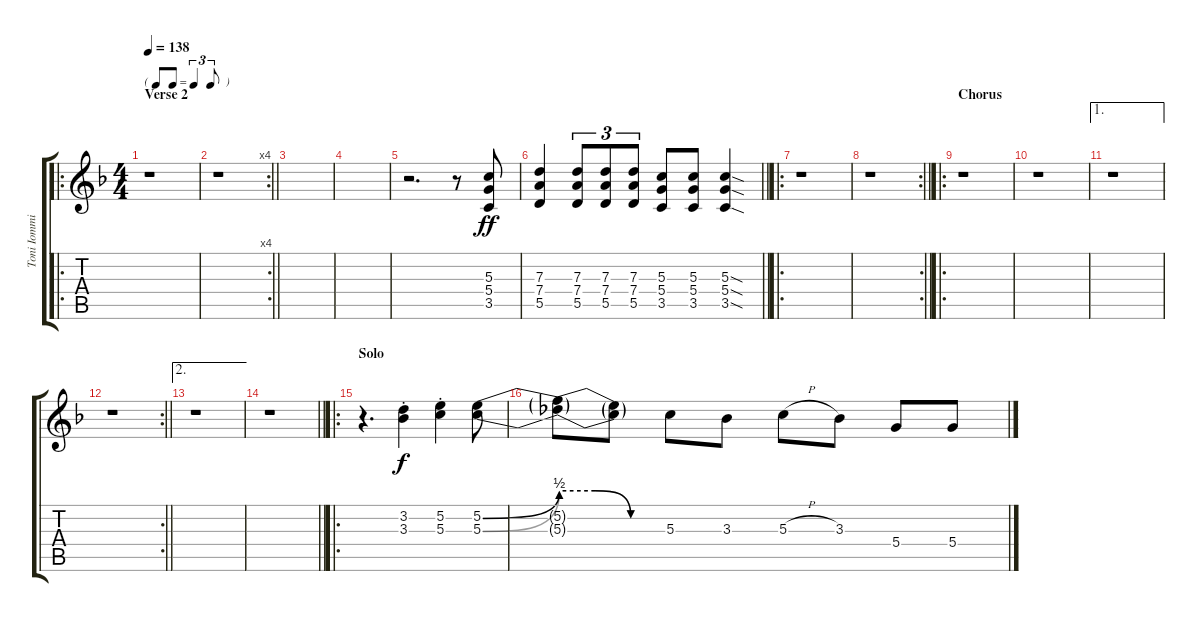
\track ("Toni Iommi (Lead)" "Toni Iommi") {instrument distortionguitar}
\staff {score tabs}
\tuning (E4 B3 G3 D3 A2 E2) {hide}
\ro
\ts (4 4)
\tf triplet8th
\section ("" "Verse 2")
\tempo 138
\clef g2
\ks f
r.1{dy fff} |
\rc 4
\barLineRight lightlight
r.1 |
|
|
r.2{d} r.8 (5.3 5.4 3.5).8{dy ff} |
\barLineRight lightlight
(7.3 7.4 5.5).4 (7.3 7.4 5.5).8{tu (3 2)} (7.3 7.4 5.5).8{tu (3 2)} (7.3 7.4 5.5).8{tu (3 2)} (5.3 5.4 3.5).8 (5.3 5.4 3.5).8 (5.3{sod} 5.4{sod} 3.5{sod}).4 |
\ro
r.1 |
\rc 2
\barLineRight lightlight
r.1 |
\ro
\section ("" "Chorus")
r.1 |
r.1 |
\ae 1
r.1 |
\rc 2
\barLineRight lightlight
r.1 |
\ae 2
r.1 |
\barLineRight lightlight
r.1 |
\ro
\section ("" "Solo")
r.4{d} (3.2{st} 3.3{st}).4{dy f} (5.2{st} 5.3{st}).4 (5.2{be (bend 0 0 60 2)} 5.3{be (bend 0 0 60 2)}).8 |
(5.2{be (custom 0 2 20 2 40 0 60 0) t} 5.3{be (custom 0 2 20 2 40 0 60 0) t}).8 (5.2{t} 5.3{t}).8 5.3.8 3.3.8 5.3{h}.8 3.3.8 5.4.8 5.4.8
